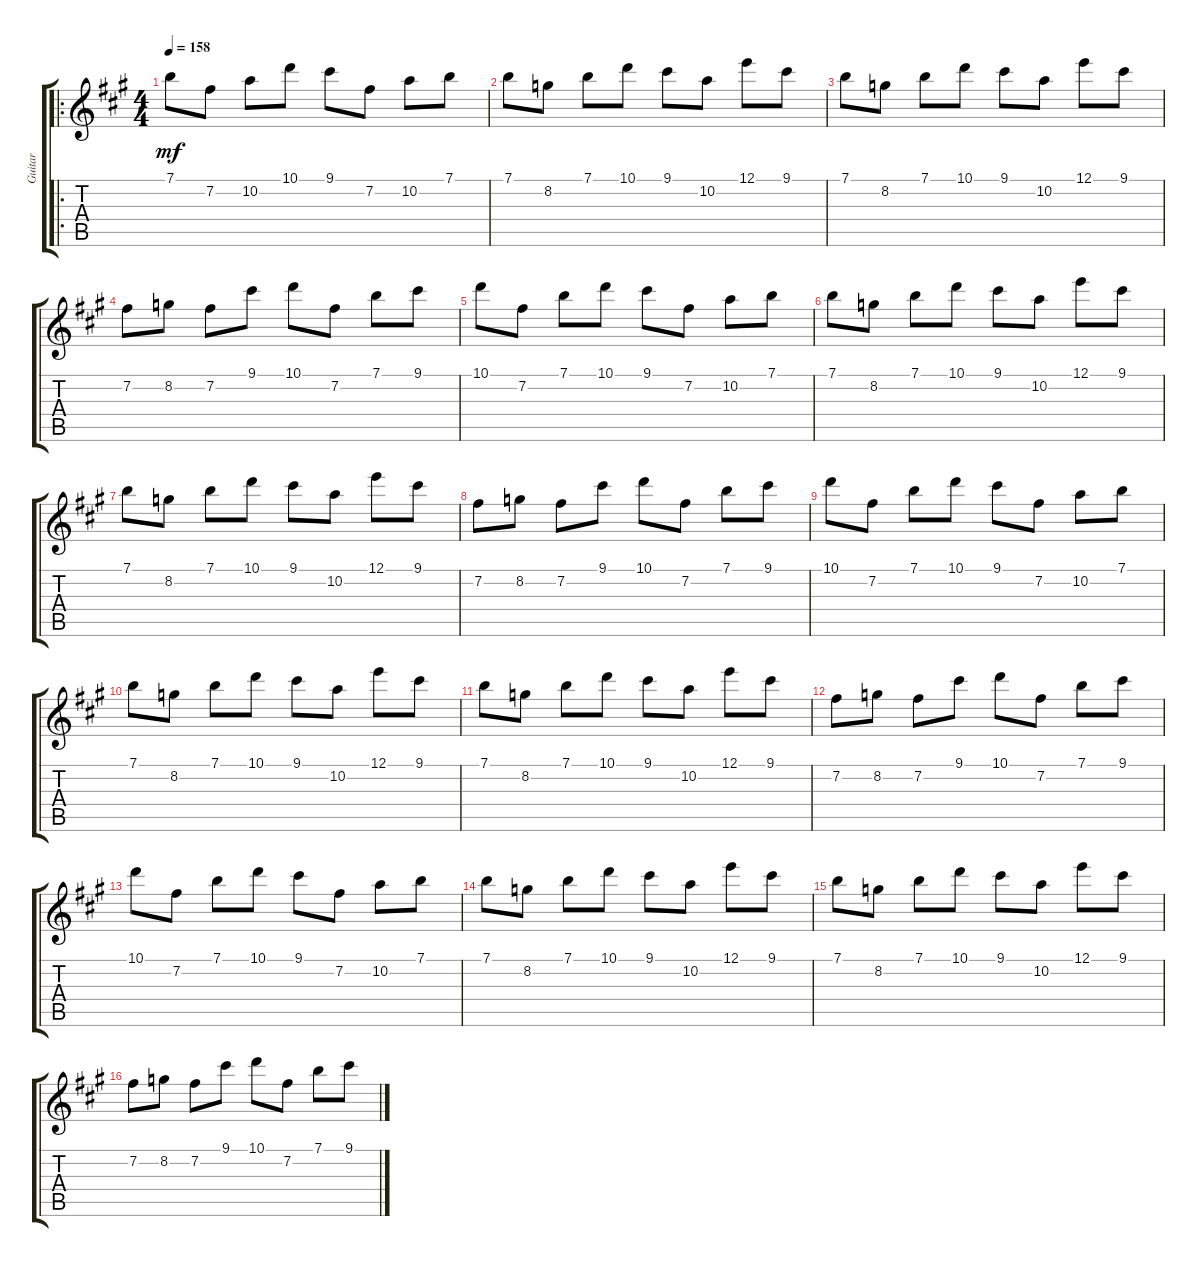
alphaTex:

\track ("Guitar" "Guitar") {instrument overdrivenguitar}
\staff {score tabs}
\tuning (E4 B3 G3 D3 A2 E2) {hide}
\ro
\ts (4 4)
\tempo 158
\clef g2
\ks a
7.1.8{dy mf} 7.2.8 10.2.8 10.1.8 9.1.8 7.2.8 10.2.8 7.1.8 |
7.1.8 8.2.8 7.1.8 10.1.8 9.1.8 10.2.8 12.1.8 9.1.8 |
7.1.8 8.2.8 7.1.8 10.1.8 9.1.8 10.2.8 12.1.8 9.1.8 |
7.2.8 8.2.8 7.2.8 9.1.8 10.1.8 7.2.8 7.1.8 9.1.8 |
10.1.8 7.2.8 7.1.8 10.1.8 9.1.8 7.2.8 10.2.8 7.1.8 |
7.1.8 8.2.8 7.1.8 10.1.8 9.1.8 10.2.8 12.1.8 9.1.8 |
7.1.8 8.2.8 7.1.8 10.1.8 9.1.8 10.2.8 12.1.8 9.1.8 |
7.2.8 8.2.8 7.2.8 9.1.8 10.1.8 7.2.8 7.1.8 9.1.8 |
10.1.8 7.2.8 7.1.8 10.1.8 9.1.8 7.2.8 10.2.8 7.1.8 |
7.1.8 8.2.8 7.1.8 10.1.8 9.1.8 10.2.8 12.1.8 9.1.8 |
7.1.8 8.2.8 7.1.8 10.1.8 9.1.8 10.2.8 12.1.8 9.1.8 |
7.2.8 8.2.8 7.2.8 9.1.8 10.1.8 7.2.8 7.1.8 9.1.8 |
10.1.8 7.2.8 7.1.8 10.1.8 9.1.8 7.2.8 10.2.8 7.1.8 |
7.1.8 8.2.8 7.1.8 10.1.8 9.1.8 10.2.8 12.1.8 9.1.8 |
7.1.8 8.2.8 7.1.8 10.1.8 9.1.8 10.2.8 12.1.8 9.1.8 |
7.2.8 8.2.8 7.2.8 9.1.8 10.1.8 7.2.8 7.1.8 9.1.8
